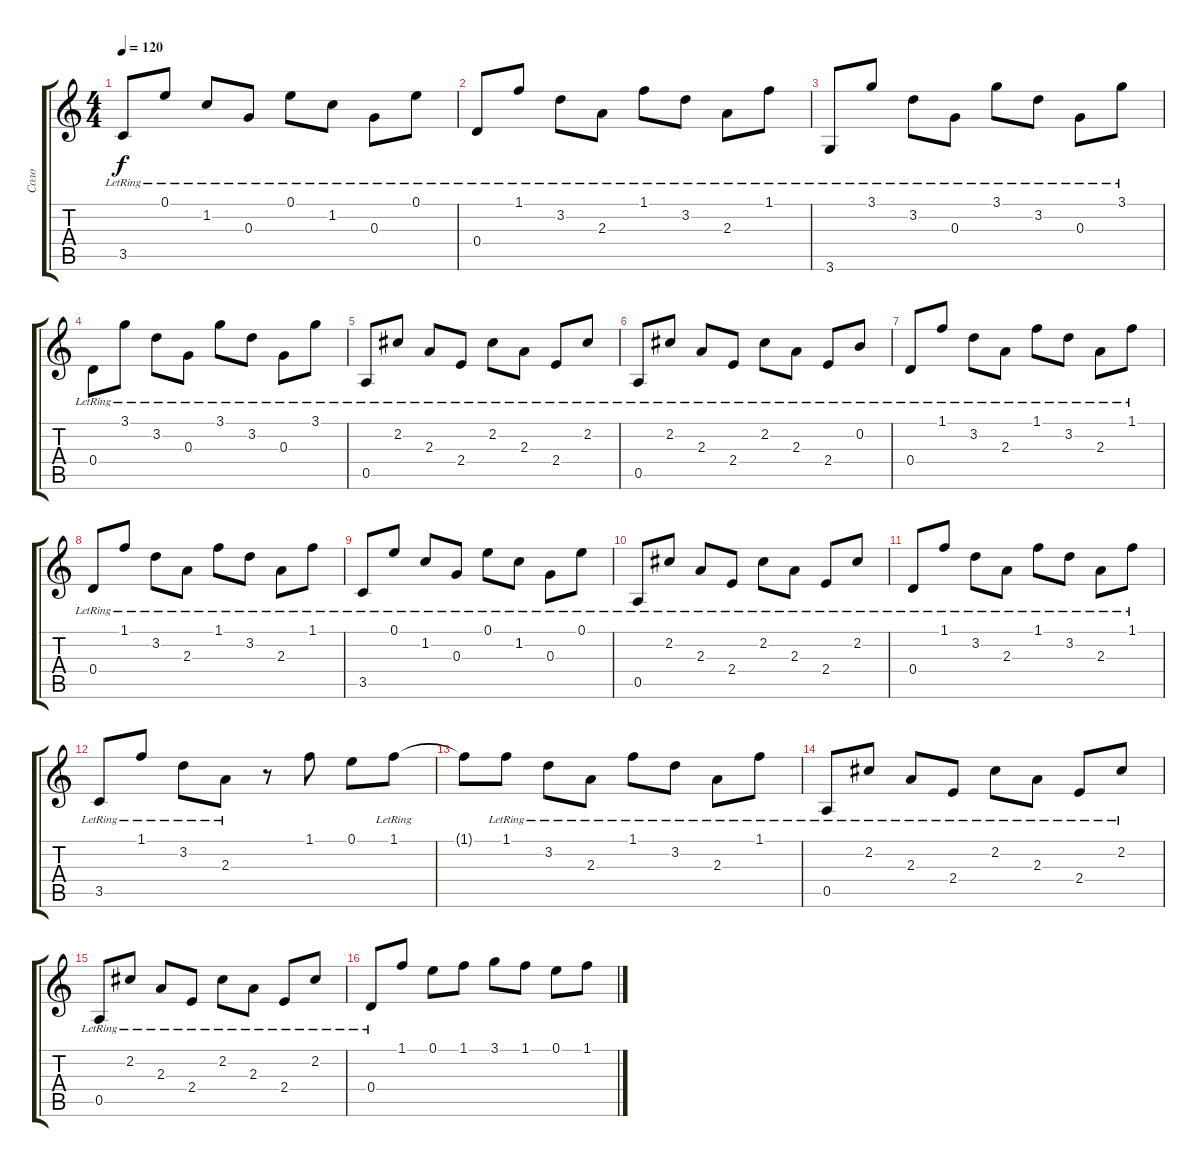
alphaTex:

\track ("Соло" "Соло") {instrument acousticguitarnylon}
\staff {score tabs}
\tuning (E4 B3 G3 D3 A2 E2) {hide}
\ts (4 4)
\tempo 120
\clef g2
\ks c
3.5{lr}.8{dy f} 0.1{lr}.8 1.2{lr}.8 0.3{lr}.8 0.1{lr}.8 1.2{lr}.8 0.3{lr}.8 0.1{lr}.8 |
0.4{lr}.8 1.1{lr}.8 3.2{lr}.8 2.3{lr}.8 1.1{lr}.8 3.2{lr}.8 2.3{lr}.8 1.1{lr}.8 |
3.6{lr}.8 3.1{lr}.8 3.2{lr}.8 0.3{lr}.8 3.1{lr}.8 3.2{lr}.8 0.3{lr}.8 3.1{lr}.8 |
0.4{lr}.8 3.1{lr}.8 3.2{lr}.8 0.3{lr}.8 3.1{lr}.8 3.2{lr}.8 0.3{lr}.8 3.1{lr}.8 |
0.5{lr}.8 2.2{lr}.8 2.3{lr}.8 2.4{lr}.8 2.2{lr}.8 2.3{lr}.8 2.4{lr}.8 2.2{lr}.8 |
0.5{lr}.8 2.2{lr}.8 2.3{lr}.8 2.4{lr}.8 2.2{lr}.8 2.3{lr}.8 2.4{lr}.8 0.2{lr}.8 |
0.4{lr}.8 1.1{lr}.8 3.2{lr}.8 2.3{lr}.8 1.1{lr}.8 3.2{lr}.8 2.3{lr}.8 1.1{lr}.8 |
0.4{lr}.8 1.1{lr}.8 3.2{lr}.8 2.3{lr}.8 1.1{lr}.8 3.2{lr}.8 2.3{lr}.8 1.1{lr}.8 |
3.5{lr}.8 0.1{lr}.8 1.2{lr}.8 0.3{lr}.8 0.1{lr}.8 1.2{lr}.8 0.3{lr}.8 0.1{lr}.8 |
0.5{lr}.8 2.2{lr}.8 2.3{lr}.8 2.4{lr}.8 2.2{lr}.8 2.3{lr}.8 2.4{lr}.8 2.2{lr}.8 |
0.4{lr}.8 1.1{lr}.8 3.2{lr}.8 2.3{lr}.8 1.1{lr}.8 3.2{lr}.8 2.3{lr}.8 1.1{lr}.8 |
3.5{lr}.8 1.1{lr}.8 3.2{lr}.8 2.3{lr}.8 r.8 1.1.8 0.1.8 1.1{lr}.8 |
1.1{t}.8 1.1{lr}.8 3.2{lr}.8 2.3{lr}.8 1.1{lr}.8 3.2{lr}.8 2.3{lr}.8 1.1{lr}.8 |
0.5{lr}.8 2.2{lr}.8 2.3{lr}.8 2.4{lr}.8 2.2{lr}.8 2.3{lr}.8 2.4{lr}.8 2.2{lr}.8 |
0.5{lr}.8 2.2{lr}.8 2.3{lr}.8 2.4{lr}.8 2.2{lr}.8 2.3{lr}.8 2.4{lr}.8 2.2{lr}.8 |
0.4{lr}.8 1.1.8 0.1.8 1.1.8 3.1.8 1.1.8 0.1.8 1.1.8
